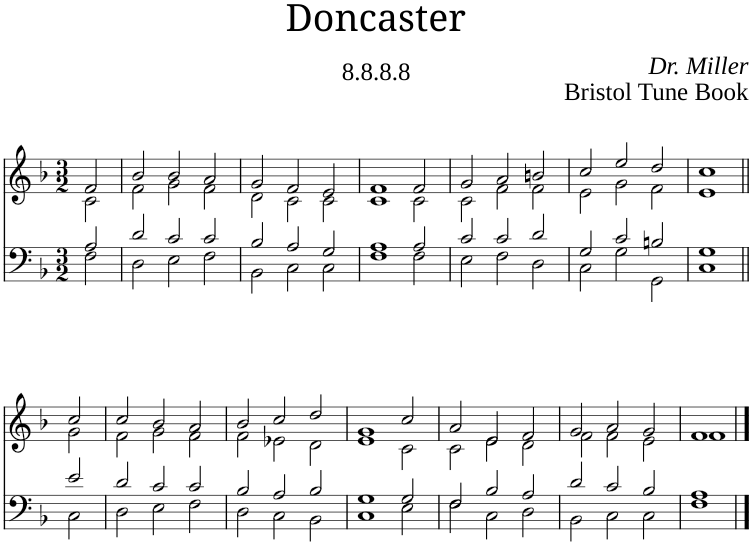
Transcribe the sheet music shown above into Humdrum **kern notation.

**kern	**kern
*part1	*part1
*staff2	*staff1
*I"Piano	*
*I'Pno	*
*clefF4	*clefG2
*k[b-]	*k[b-]
*M3/2	*M3/2
=1	=1
*^	*^
2A/	2F\	2f/	2c\
=2	=2	=2	=2
2d/	2D\	2b-/	2f\
2c/	2E\	2b-/	2g\
2c/	2F\	2a/	2f\
=3	=3	=3	=3
2B-/	2BB-\	2g/	2d\
2A/	2C\	2f/	2c\
2G/	2C\	2e/	2c\
=4	=4	=4	=4
1A	1F	1f	1c
2A/	2F\	2f/	2c\
=5	=5	=5	=5
2c/	2E\	2g/	2c\
2c/	2F\	2a/	2f\
2d/	2D\	2bn/	2f\
=6	=6	=6	=6
2G/	2C\	2cc/	2e\
2c/	2G\	2ee/	2g\
2Bn/	2GG\	2dd/	2f\
=7	=7	=7	=7
1G	1C	1cc	1e
!!LO:LB:g=z	!!
=8||	=8||	=8||	=8||
2e/	2C\	2cc/	2g\
=9	=9	=9	=9
2d/	2D\	2cc/	2f\
2c/	2E\	2b-/	2g\
2c/	2F\	2a/	2f\
=10	=10	=10	=10
2B-/	2D\	2b-/	2f\
2A/	2C\	2cc/	2e-X\
2B-/	2BB-\	2dd/	2d\
=11	=11	=11	=11
1G	1C	1g	1e
2G/	2E\	2cc/	2c\
=12	=12	=12	=12
2F/	2F\	2a/	2c\
2B-/	2C\	2e/	2e\
2A/	2D\	2f/	2d\
=13	=13	=13	=13
2d/	2BB-\	2g/	2f\
2c/	2C\	2a/	2f\
2B-/	2C\	2g/	2e\
=14	=14	=14	=14
1A	1F	1f	1f
*v	*v	*	*
*	*v	*v
==	==
*-	*-
